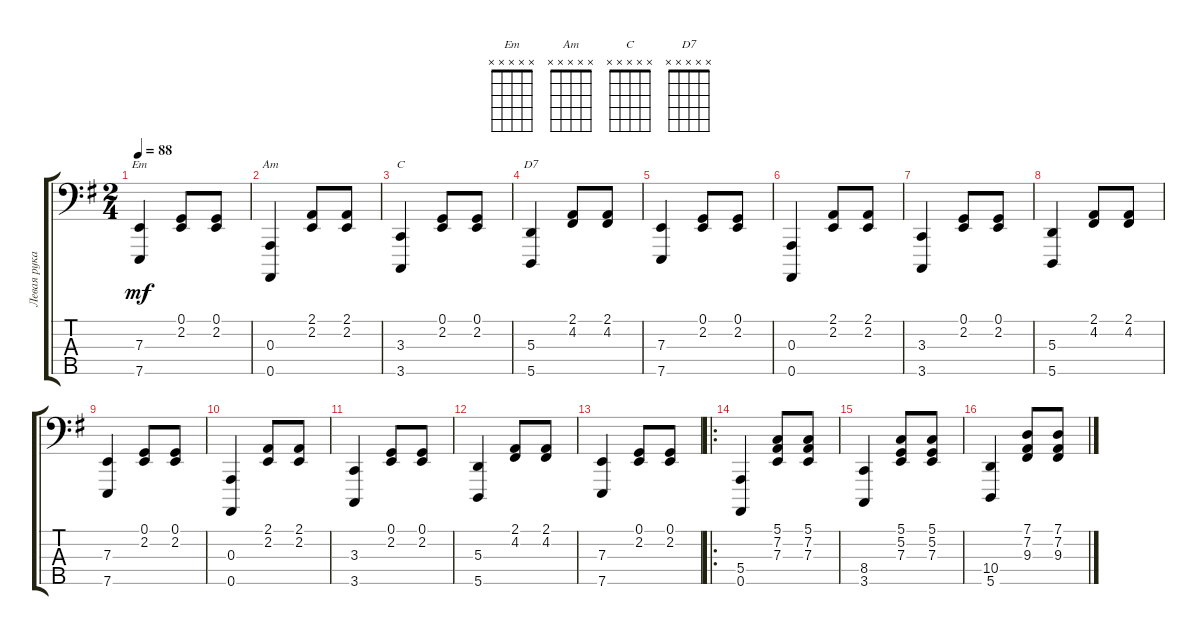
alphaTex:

\track ("Левая рука" "Левая рука") {instrument acousticgrandpiano}
\staff {score tabs}
\tuning (G2 D2 A1 E1 A0) {hide}
\chord ("Em" x x x x x)
\chord ("Am" x x x x x)
\chord ("C" x x x x x)
\chord ("D7" x x x x x)
\ts (2 4)
\tempo 88
\clef f4
\ks g
(7.3 7.5).4{ch "Em" dy mf} (0.1 2.2).8 (0.1 2.2).8 |
(0.3 0.5).4{ch "Am"} (2.1 2.2).8 (2.1 2.2).8 |
(3.3 3.5).4{ch "C"} (0.1 2.2).8 (0.1 2.2).8 |
(5.3 5.5).4{ch "D7"} (2.1 4.2).8 (2.1 4.2).8 |
(7.3 7.5).4 (0.1 2.2).8 (0.1 2.2).8 |
(0.3 0.5).4 (2.1 2.2).8 (2.1 2.2).8 |
(3.3 3.5).4 (0.1 2.2).8 (0.1 2.2).8 |
(5.3 5.5).4 (2.1 4.2).8 (2.1 4.2).8 |
(7.3 7.5).4 (0.1 2.2).8 (0.1 2.2).8 |
(0.3 0.5).4 (2.1 2.2).8 (2.1 2.2).8 |
(3.3 3.5).4 (0.1 2.2).8 (0.1 2.2).8 |
(5.3 5.5).4 (2.1 4.2).8 (2.1 4.2).8 |
(7.3 7.5).4 (0.1 2.2).8 (0.1 2.2).8 |
\ro
(5.4 0.5).4 (5.1 7.2 7.3).8 (5.1 7.2 7.3).8 |
(8.4 3.5).4 (5.1 5.2 7.3).8 (5.1 5.2 7.3).8 |
(10.4 5.5).4 (7.1 7.2 9.3).8 (7.1 7.2 9.3).8
